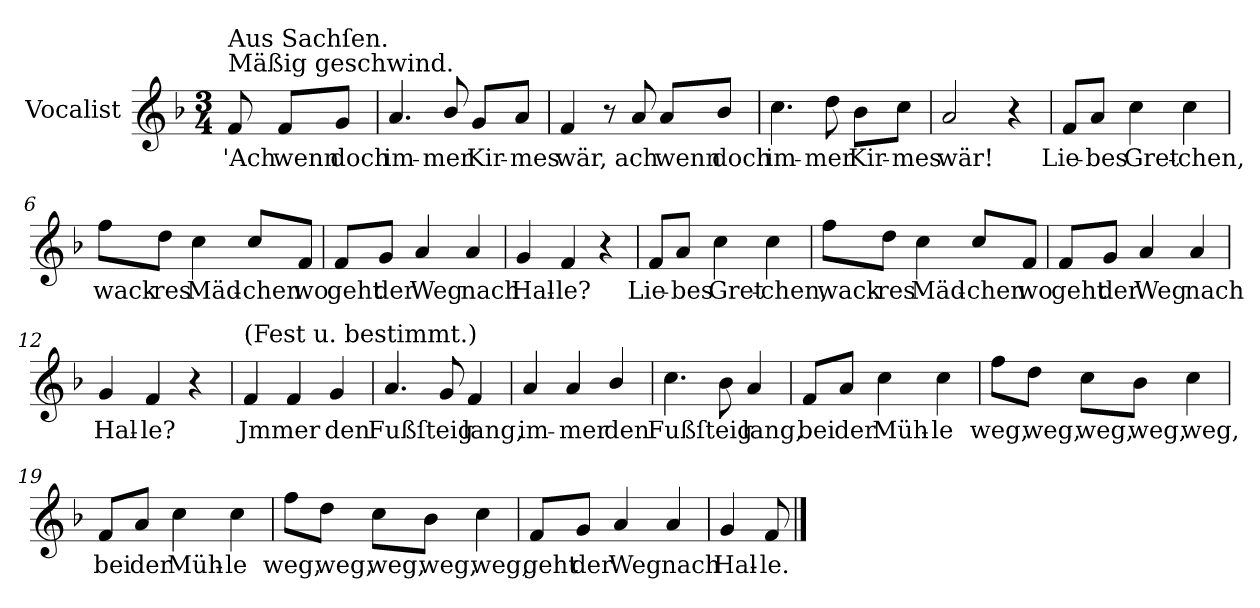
**kern	**text
*part1	*part1
*staff1	*staff1
*I"Vocalist	*
*k[b-]	*
*F:	*
*M3/4	*
=	=
!LO:TX:a:t=Mäßig geschwind.	!
!LO:TX:a:t=Aus Sachſen.	!
8f	'Ach
8fL	wenn
8gJ	doch
=1	=1
4.a	im-
8b-/	-mer
8gL	Kir-
8aJ	-mes
=2	=2
4f	wär,
8r	.
8a	ach
8aL	wenn
8b-J	doch
=3	=3
4.cc	im-
8dd	-mer
8b-L	Kir-
8ccJ	-mes
=4	=4
2a	wär!
4r	.
=5	=5
8fL	Lie-
8aJ	-bes
4cc	Gret-
4cc	-chen,
=6	=6
8ffL	wack-
8ddJ	-res
4cc	Mäd-
8ccL	-chen
8fJ	wo
=7	=7
8fL	geht
8gJ	der
4a	Weg
4a	nach
=8	=8
4g	Hal-
4f	-le?
4r	.
=9	=9
8fL	Lie-
8aJ	-bes
4cc	Gret-
4cc	-chen,
=10	=10
8ffL	wack-
8ddJ	-res
4cc	Mäd-
8ccL	-chen
8fJ	wo
=11	=11
8fL	geht
8gJ	der
4a	Weg
4a	nach
=12	=12
4g	Hal-
4f	-le?
4r	.
=13	=13
!LO:TX:a:t=(Fest u. bestimmt.)	!
4f	Jmmer
4f	.
4g	den
=14	=14
4.a	Fußſteig
8g	.
4f	lang,
=15	=15
4a	im-
4a	-mer
4b-/	den
=16	=16
4.cc	Fußſteig
8b-	.
4a	lang,
=17	=17
8fL	bei
8aJ	der
4cc	Müh-
4cc	-le
=18	=18
8ffL	weg,
8ddJ	weg,
8ccL	weg,
8b-J	weg,
4cc	weg,
=19	=19
8fL	bei
8aJ	der
4cc	Müh-
4cc	-le
=20	=20
8ffL	weg,
8ddJ	weg,
8ccL	weg,
8b-J	weg,
4cc	weg,
=21	=21
8fL	geht
8gJ	der
4a	Weg
4a	nach
=22	=22
4g	Hal-
8f	-le.
==	==
*-	*-
